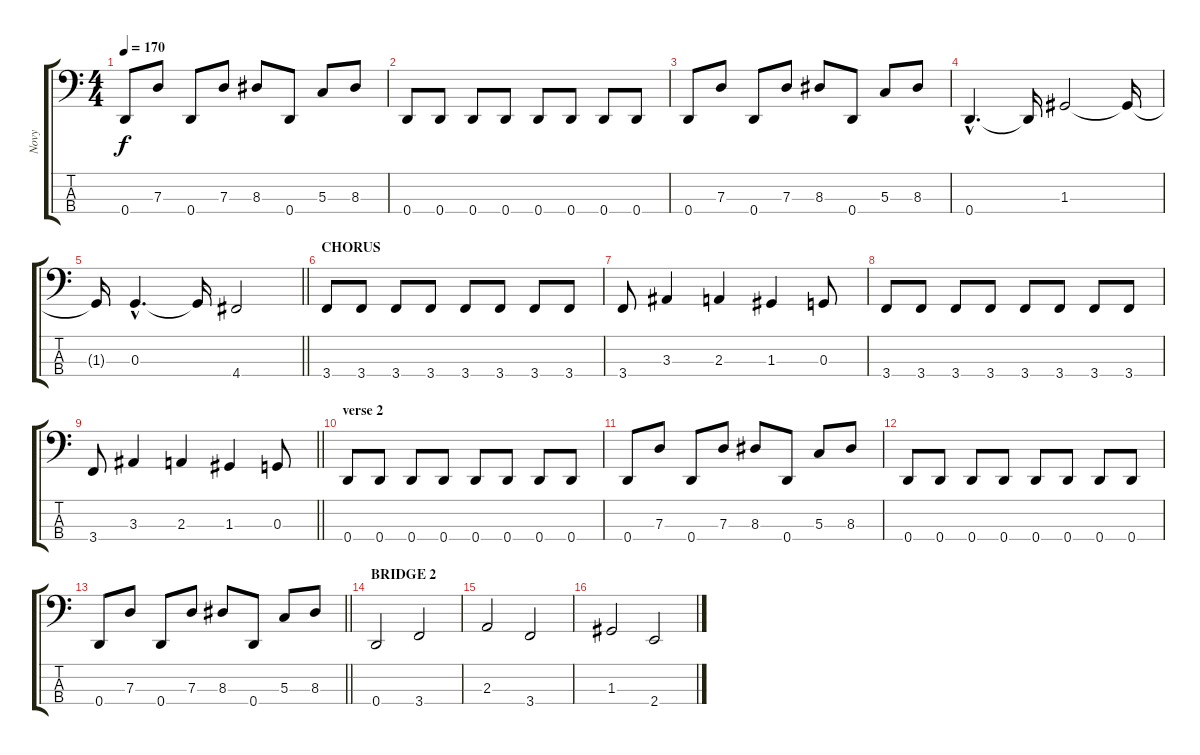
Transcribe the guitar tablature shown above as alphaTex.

\track ("Novy" "Novy") {instrument electricbassfinger}
\staff {score tabs}
\tuning (F2 C2 G1 D1) {hide}
\ts (4 4)
\tempo 170
\clef f4
\ks c
0.4.8{dy f} 7.3.8 0.4.8 7.3.8 8.3.8 0.4.8 5.3.8 8.3.8 |
0.4.8 0.4.8 0.4.8 0.4.8 0.4.8 0.4.8 0.4.8 0.4.8 |
0.4.8 7.3.8 0.4.8 7.3.8 8.3.8 0.4.8 5.3.8 8.3.8 |
0.4{hac}.4{d} 0.4{t}.16 1.3.2 1.3{t}.16 |
\barLineRight lightlight
1.3{t}.16 0.3{hac}.4{d} 0.3{t}.16 4.4.2 |
\section ("" "CHORUS")
3.4.8 3.4.8 3.4.8 3.4.8 3.4.8 3.4.8 3.4.8 3.4.8 |
3.4.8 3.3.4 2.3.4 1.3.4 0.3.8 |
3.4.8 3.4.8 3.4.8 3.4.8 3.4.8 3.4.8 3.4.8 3.4.8 |
\barLineRight lightlight
3.4.8 3.3.4 2.3.4 1.3.4 0.3.8 |
\section ("" "verse 2")
0.4.8 0.4.8 0.4.8 0.4.8 0.4.8 0.4.8 0.4.8 0.4.8 |
0.4.8 7.3.8 0.4.8 7.3.8 8.3.8 0.4.8 5.3.8 8.3.8 |
0.4.8 0.4.8 0.4.8 0.4.8 0.4.8 0.4.8 0.4.8 0.4.8 |
\barLineRight lightlight
0.4.8 7.3.8 0.4.8 7.3.8 8.3.8 0.4.8 5.3.8 8.3.8 |
\section ("" "BRIDGE 2")
0.4.2 3.4.2 |
2.3.2 3.4.2 |
1.3.2 2.4.2
